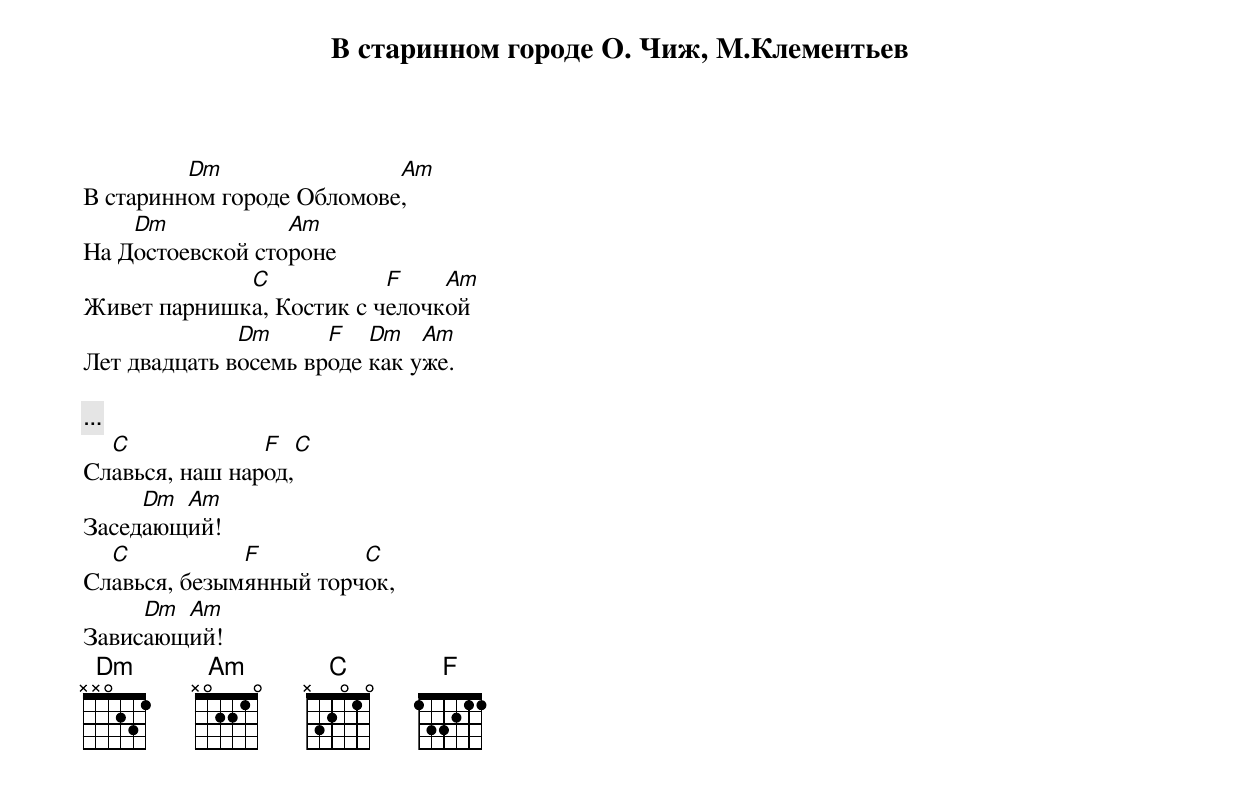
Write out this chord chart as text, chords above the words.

 В старинном городе О. Чиж, М.Клементьев

         Dm                Am
В старинном городе Обломове,
    Dm            Am
На Достоевской стороне
             C            F    Am
Живет парнишка, Костик с челочкой
              Dm      F   Dm   Am
Лет двадцать восемь вроде как уже.

[...]
  C             F        C
Славься, наш народ,
     Dm Am
Заседающий!
  C           F         C
Славься, безымянный торчок,
     Dm Am
Зависающий!
